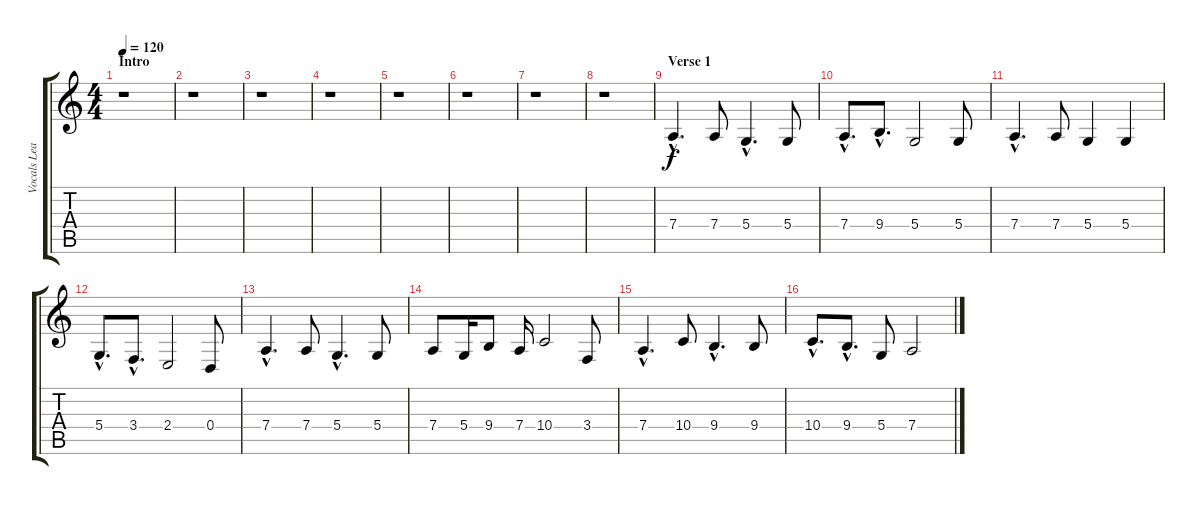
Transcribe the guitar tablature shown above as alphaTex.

\track ("Vocals Lead 2 (sawtooth)" "Vocals Lea") {instrument lead2sawtooth}
\staff {score tabs}
\tuning (E4 B3 G3 D3 A2 D2) {hide}
\ts (4 4)
\section ("" "Intro")
\tempo 120
\clef g2
\ks c
r.1{dy f instrument lead2sawtooth} |
r.1 |
r.1 |
r.1 |
r.1 |
r.1 |
r.1 |
r.1 |
\section ("" "Verse 1")
7.4{hac}.4{d} 7.4.8 5.4{hac}.4{d} 5.4.8 |
7.4{hac}.8{d} 9.4{hac}.8{d} 5.4.2 5.4.8 |
7.4{hac}.4{d} 7.4.8 5.4.4 5.4.4 |
5.4{hac}.8{d} 3.4{hac}.8{d} 2.4.2 0.4.8 |
7.4{hac}.4{d} 7.4.8 5.4{hac}.4{d} 5.4.8 |
7.4.8 5.4.16 9.4.8 7.4.16 10.4.2 3.4.8 |
7.4{hac}.4{d} 10.4.8 9.4{hac}.4{d} 9.4.8 |
10.4{hac}.8{d} 9.4{hac}.8{d} 5.4.8 7.4.2
